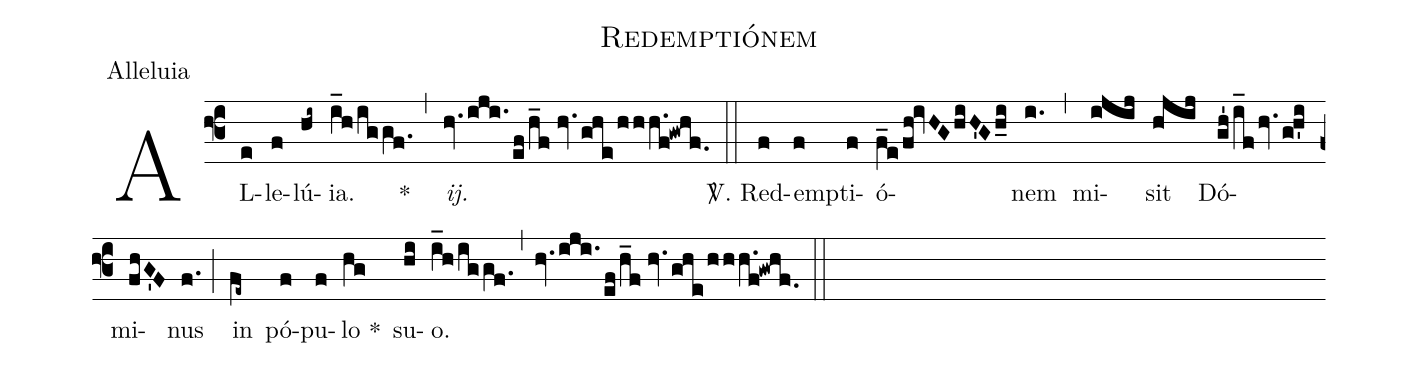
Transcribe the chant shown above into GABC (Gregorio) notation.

name:Redemptiónem;
office-part:Alleluia;
%%
(f3) AL(e)le(f)lú(hi~)ia.(i_h/iggf.) *(,) <i>ij.</i>(hv.iji./ef/h_f//hv.ghe/hhh.f!gwhf.) (::)

<sp>V/</sp>. Red(f)em(f)pti(f)ó(f_e/fh!ivHGhiH'Gh_i)nem(i.) (,) mi(ijij)sit(hjij) Dó(gh'/i_f/hv.g!h'i)mi(fhG'F)nus(f.) (;) in(fe~) pó(f)pu(f)lo *(hg) su(hi)o.(i_h/iggf.,hv.iji./ef/h_f//hv.ghe/hhh.f!gwhf.) (::)
